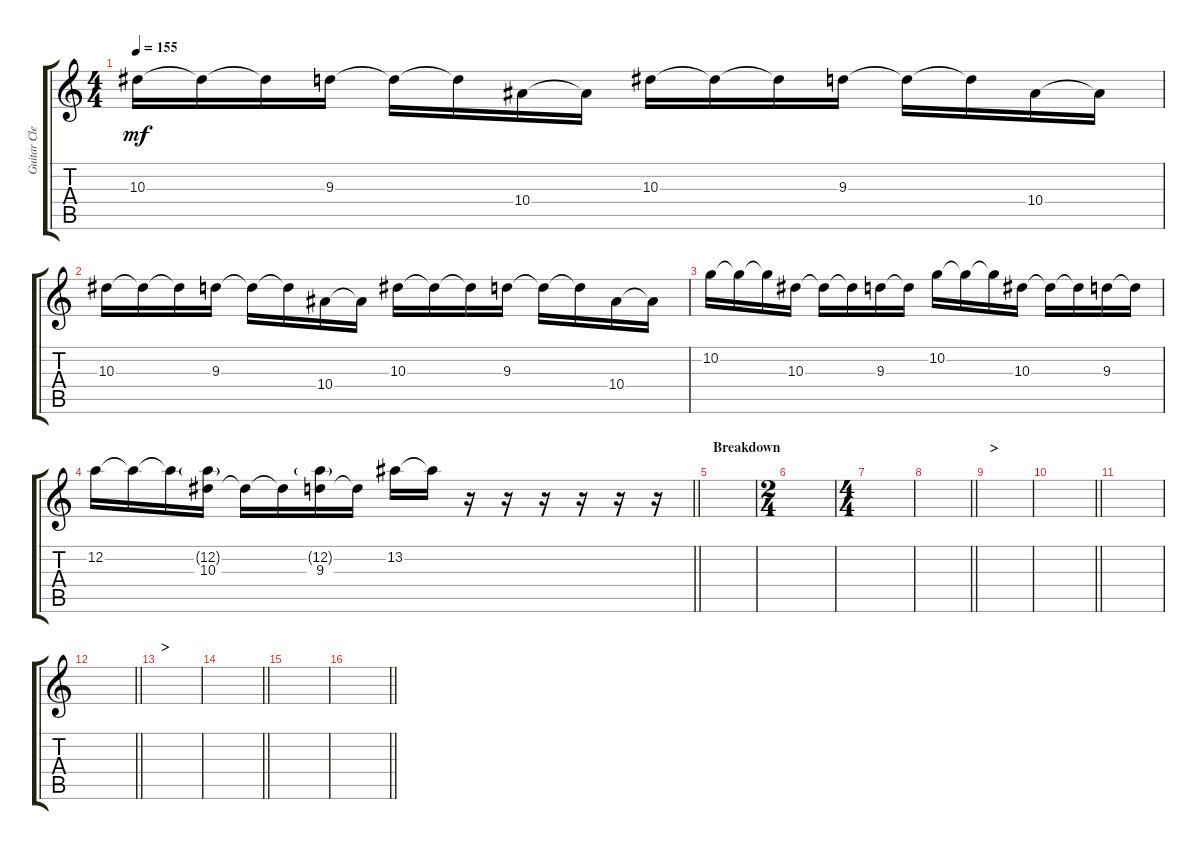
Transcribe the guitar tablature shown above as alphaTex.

\track ("Guitar Clean 2" "Guitar Cle") {instrument electricguitarjazz}
\staff {score tabs}
\tuning (D4 A3 F3 C3 G2 C2) {hide}
\ts (4 4)
\tempo 155
\clef g2
\ks c
10.3.16{dy mf} 10.3{t}.16 10.3{t}.16 9.3.16 9.3{t}.16 9.3{t}.16 10.4.16 10.4{t}.16 10.3.16 10.3{t}.16 10.3{t}.16 9.3.16 9.3{t}.16 9.3{t}.16 10.4.16 10.4{t}.16 |
10.3.16 10.3{t}.16 10.3{t}.16 9.3.16 9.3{t}.16 9.3{t}.16 10.4.16 10.4{t}.16 10.3.16 10.3{t}.16 10.3{t}.16 9.3.16 9.3{t}.16 9.3{t}.16 10.4.16 10.4{t}.16 |
10.2.16 10.2{t}.16 10.2{t}.16 10.3.16 10.3{t}.16 10.3{t}.16 9.3.16 9.3{t}.16 10.2.16 10.2{t}.16 10.2{t}.16 10.3.16 10.3{t}.16 10.3{t}.16 9.3.16 9.3{t}.16 |
\barLineRight lightlight
12.2.16 12.2{t}.16 12.2{t}.16 (12.2{g} 10.3).16 10.3{t}.16 10.3{t}.16 (12.2{g} 9.3).16 9.3{t}.16 13.2.16 13.2{t}.16 r.16 r.16 r.16 r.16 r.16 r.16 |
\section ("" "Breakdown")
|
\ts (2 4)
|
\ts (4 4)
|
\barLineRight lightlight
|
\section ("" ">")
|
\barLineRight lightlight
|
|
\barLineRight lightlight
|
\section ("" ">")
|
\barLineRight lightlight
|
|
\barLineRight lightlight
